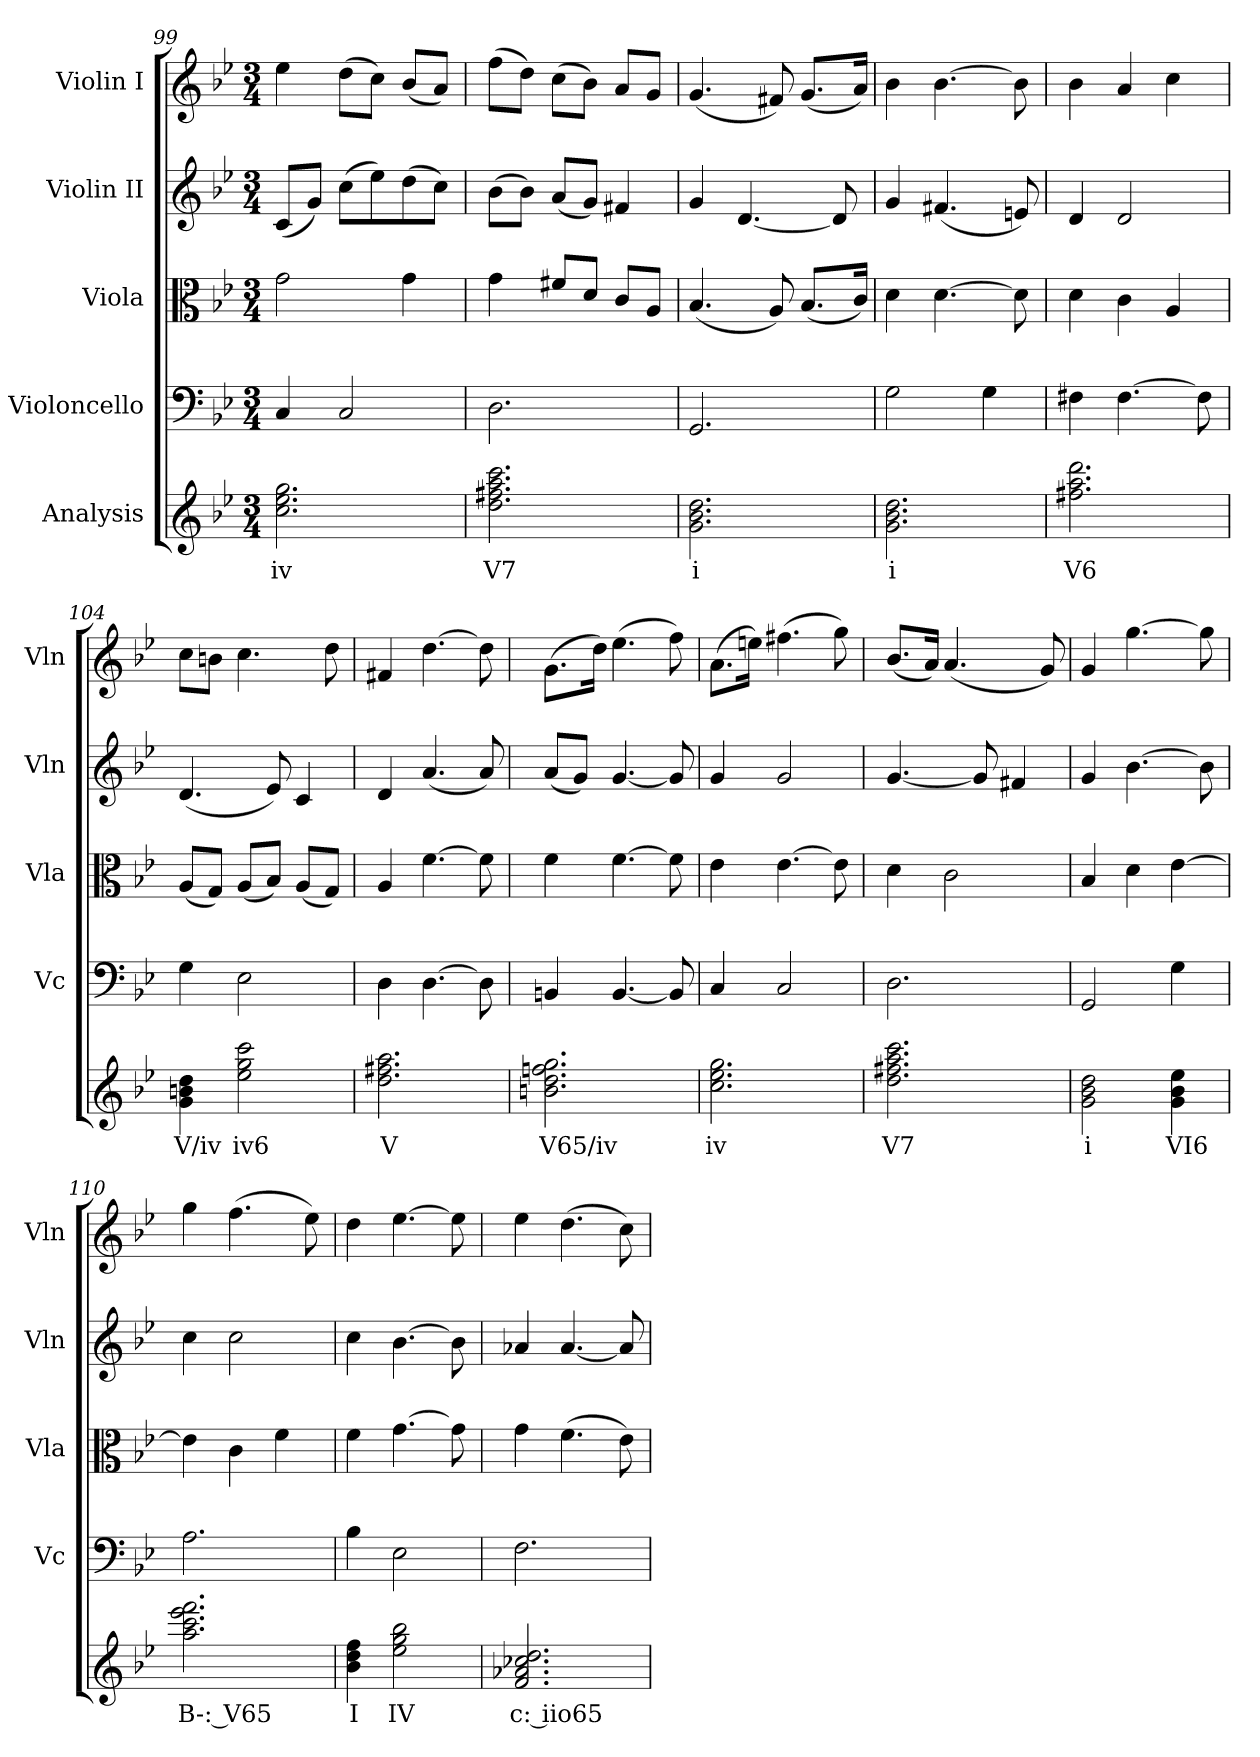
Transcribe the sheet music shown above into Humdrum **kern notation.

**kern	**text	**kern	**kern	**kern	**kern
*part5	*part5	*part4	*part3	*part2	*part1
*staff5	*staff5	*staff4	*staff3	*staff2	*staff1
*I"Analysis	*	*I"Violoncello	*I"Viola	*I"Violin II	*I"Violin I
*	*	*I'Vc	*I'Vla	*I'Vln	*I'Vln
*	*	*clefF4	*clefC3	*clefG2	*clefG2
*k[b-e-]	*	*k[b-e-]	*k[b-e-]	*k[b-e-]	*k[b-e-]
*M3/4	*	*M3/4	*M3/4	*M3/4	*M3/4
=99	=99	=99	=99	=99	=99
2.cc 2.ee- 2.gg	iv	4C/	2g\	(<8c/L	4ee-\
.	.	.	.	8g/J)	.
.	.	2C/	.	(>8cc\L	(>8dd\L
.	.	.	.	8ee-\)	8cc\J)
.	.	.	4g\	(>8dd\	(<8b-/L
.	.	.	.	8cc\J)	8a/J)
=100	=100	=100	=100	=100	=100
2.dd 2.ff#X 2.aa 2.ccc	V7	2.D\	4g\	(>8b-\L	(>8ff\L
.	.	.	.	8b-\J)	8dd\J)
.	.	.	8f#X/L	(<8a/L	(>8cc\L
.	.	.	8d/J	8g/J)	8b-\J)
.	.	.	8c/L	4f#X/	8a/L
.	.	.	8A/J	.	8g/J
=101	=101	=101	=101	=101	=101
2.g 2.b- 2.dd	i	2.GG/	(<4.B-/	4g/	(<4.g/
.	.	.	.	[4.d/	.
.	.	.	8A/)	.	8f#X/)
.	.	.	(<8.B-/L	.	(<8.g/L
.	.	.	.	8d/]	.
.	.	.	16c/Jk)	.	16a/Jk)
!!LO:LB:g=z
=102	=102	=102	=102	=102	=102
2.g 2.b- 2.dd	i	2G\	4d\	4g/	4b-\
.	.	.	[4.d\	(<4.f#X/	[4.b-\
.	.	4G\	.	.	.
.	.	.	8d\]	8en/)	8b-\]
=103	=103	=103	=103	=103	=103
2.ff#X 2.aa 2.ddd	V6	4F#X\	4d\	4d/	4b-\
.	.	[4.F#\	4c\	2d/	4a/
.	.	.	4A/	.	4cc\
.	.	8F#\]	.	.	.
=104	=104	=104	=104	=104	=104
4g 4bn 4dd	V/iv	4G\	(<8A/L	(<4.d/	8cc\L
.	.	.	8G/J)	.	8bn\J
2ee- 2gg 2ccc	iv6	2E-\	(<8A/L	.	4.cc\
.	.	.	8B-/J)	8e-/)	.
.	.	.	(<8A/L	4c/	.
.	.	.	8G/J)	.	8dd\
=105	=105	=105	=105	=105	=105
2.dd 2.ff#X 2.aa	V	4D\	4A/	4d/	4f#X/
.	.	[4.D\	[4.f\	(<4.a/	[4.dd\
.	.	8D\]	8f\]	8a/)	8dd\]
!!LO:LB:g=z
=106	=106	=106	=106	=106	=106
2.bn 2.dd 2.ffn 2.gg	V65/iv	4BBn/	4f\	(<8a/L	(>8.g\L
.	.	.	.	8g/J)	.
.	.	.	.	.	16dd\Jk)
.	.	[4.BB/	[4.f\	[4.g/	(>4.ee-\
.	.	8BB/]	8f\]	8g/]	8ff\)
=107	=107	=107	=107	=107	=107
2.cc 2.ee- 2.gg	iv	4C/	4e-\	4g/	(>8.a\L
.	.	.	.	.	16een\Jk)
.	.	2C/	[4.e-\	2g/	(>4.ff#X\
.	.	.	8e-\]	.	8gg\)
=108	=108	=108	=108	=108	=108
2.dd 2.ff#X 2.aa 2.ccc	V7	2.D\	4d\	[4.g/	(<8.b-/L
.	.	.	.	.	16a/Jk)
.	.	.	2c\	.	(<4.a/
.	.	.	.	8g/]	.
.	.	.	.	4f#X/	.
.	.	.	.	.	8g/)
=109	=109	=109	=109	=109	=109
2g 2b- 2dd	i	2GG/	4B-/	4g/	4g/
.	.	.	4d\	[4.b-\	[4.gg\
4g 4b- 4ee-	VI6	4G\	[4e-\	.	.
.	.	.	.	8b-\]	8gg\]
!!LO:PB:g=z
=110	=110	=110	=110	=110	=110
2.aa 2.ccc 2.eee- 2.fff	B-: V65	2.A\	4e-\]	4cc\	4gg\
.	.	.	4c\	2cc\	(>4.ff\
.	.	.	4f\	.	.
.	.	.	.	.	8ee-\)
=111	=111	=111	=111	=111	=111
4b- 4dd 4ff	I	4B-\	4f\	4cc\	4dd\
2ee- 2gg 2bb-	IV	2E-\	[4.g\	[4.b-\	[4.ee-\
.	.	.	8g\]	8b-\]	8ee-\]
=112	=112	=112	=112	=112	=112
2.f 2.a-X 2.cc-X 2.dd	c: iio65	2.F\	4g\	4a-X/	4ee-\
.	.	.	(>4.f\	[4.a-/	(>4.dd\
.	.	.	8e-\)	8a-/]	8cc\)
=	=	=	=	=	=
*-	*-	*-	*-	*-	*-
